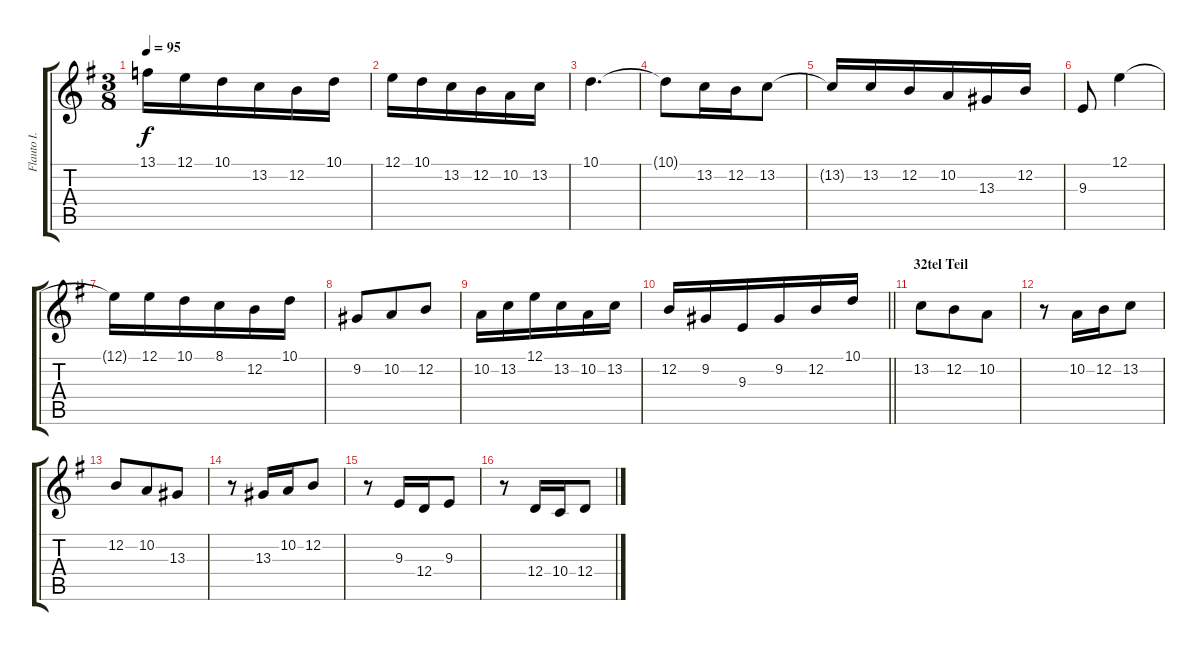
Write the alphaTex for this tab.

\track ("Flauto I. (Flùte à bee)" "Flauto I. ") {instrument recorder}
\staff {score tabs}
\tuning (E4 B3 G3 D3 A2 E2) {hide}
\ts (3 8)
\tempo 95
\clef g2
\ks g
13.1.16{dy f} 12.1.16{beam merge} 10.1.16 13.2.16{beam merge} 12.2.16 10.1.16 |
12.1.16 10.1.16{beam merge} 13.2.16 12.2.16{beam merge} 10.2.16 13.2.16 |
10.1.4{d} |
10.1{t}.8{beam merge} 13.2.16 12.2.16{beam merge} 13.2.8 |
13.2{t}.16 13.2.16{beam merge} 12.2.16 10.2.16{beam merge} 13.3.16 12.2.16 |
9.3.8 12.1.4 |
12.1{t}.16 12.1.16{beam merge} 10.1.16 8.1.16{beam merge} 12.2.16 10.1.16 |
9.2.8 10.2.8 12.2.8 |
10.2.16 13.2.16{beam merge} 12.1.16 13.2.16{beam merge} 10.2.16 13.2.16 |
\barLineRight lightlight
12.2.16 9.2.16{beam merge} 9.3.16 9.2.16{beam merge} 12.2.16 10.1.16 |
\section ("" "32tel Teil")
13.2.8 12.2.8 10.2.8 |
r.8 10.2.16 12.2.16{beam merge} 13.2.8 |
12.2.8 10.2.8 13.3.8 |
r.8 13.3.16 10.2.16{beam merge} 12.2.8 |
r.8 9.3.16 12.4.16{beam merge} 9.3.8 |
r.8 12.4.16 10.4.16{beam merge} 12.4.8
